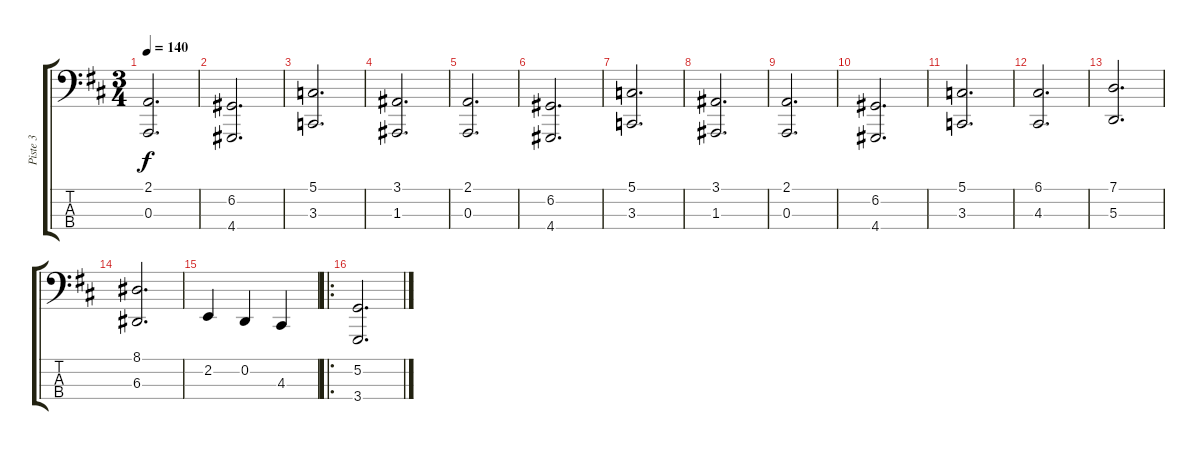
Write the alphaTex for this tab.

\track ("Piste 3" "Piste 3") {instrument electricpiano1}
\staff {score tabs}
\tuning (G2 D2 A1 E1) {hide}
\ts (3 4)
\tempo 140
\clef f4
\ks d
(2.1 0.3).2{d dy f} |
(6.2 4.4).2{d} |
(5.1 3.3).2{d} |
(3.1 1.3).2{d} |
(2.1 0.3).2{d} |
(6.2 4.4).2{d} |
(5.1 3.3).2{d} |
(3.1 1.3).2{d} |
(2.1 0.3).2{d} |
(6.2 4.4).2{d} |
(5.1 3.3).2{d} |
(6.1 4.3).2{d} |
(7.1 5.3).2{d} |
(8.1 6.3).2{d} |
2.2.4 0.2.4 4.3.4 |
\ro
(5.2 3.4).2{d volume 13 balance 8 instrument electricpiano1}
